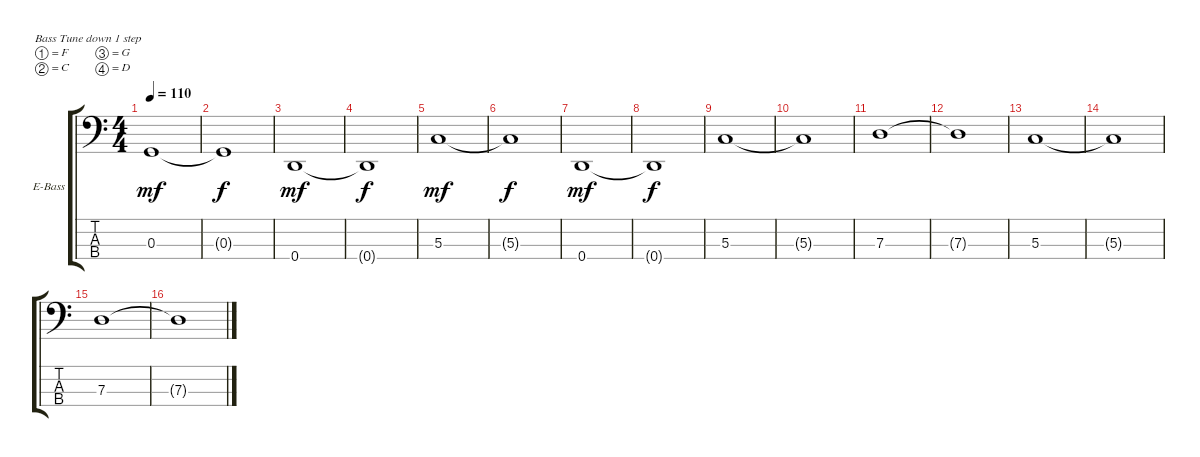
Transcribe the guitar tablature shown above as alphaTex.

\bracketExtendMode groupsimilarinstruments
\firstSystemTrackNameOrientation horizontal
\otherSystemsTrackNameOrientation horizontal
\track ("Basse" "E-Bass") {instrument electricbassfinger}
\staff {score tabs}
\tuning (F2 C2 G1 D1)
\ts (4 4)
\tempo 110
\clef f4
\ks c
0.3.1{dy mf} |
0.3{t}.1{dy f} |
0.4.1{dy mf} |
0.4{t}.1{dy f} |
5.3.1{dy mf} |
5.3{t}.1{dy f} |
0.4.1{dy mf} |
0.4{t}.1{dy f} |
5.3.1 |
5.3{t}.1 |
7.3.1 |
7.3{t}.1 |
5.3.1 |
5.3{t}.1 |
7.3.1 |
7.3{t}.1
